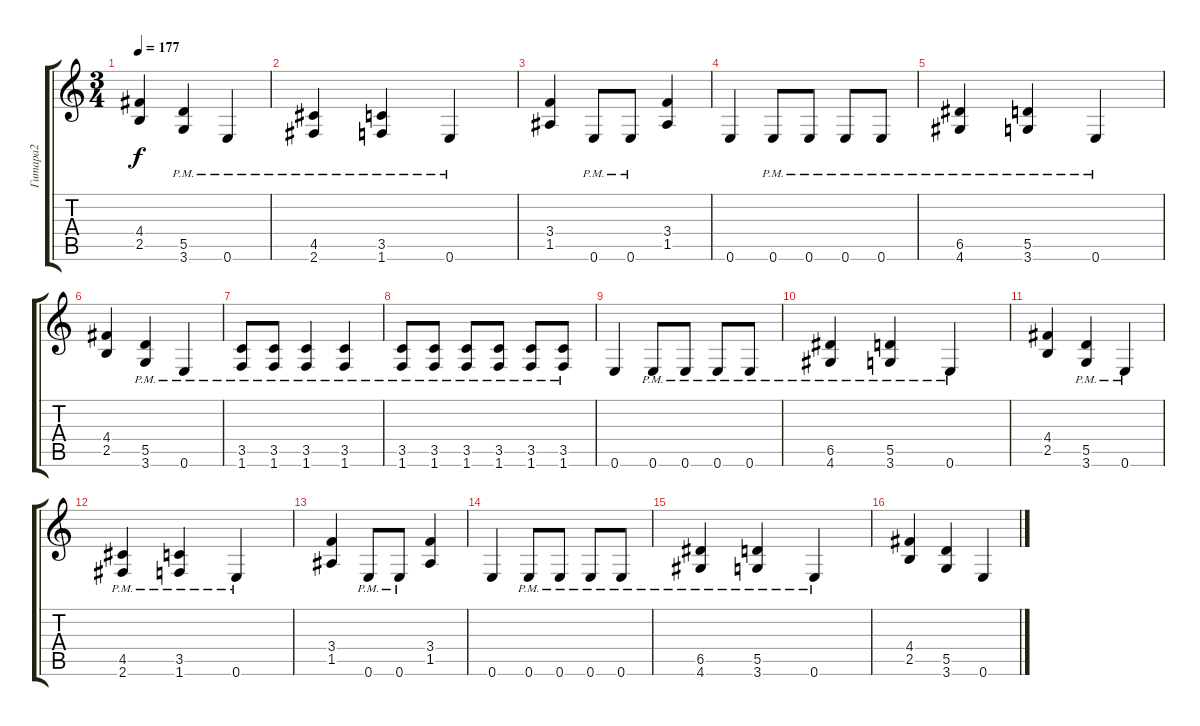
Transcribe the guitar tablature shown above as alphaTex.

\track ("Гитара2" "Гитара2") {instrument distortionguitar}
\staff {score tabs}
\tuning (E4 B3 G3 D3 A2 E2) {hide}
\ts (3 4)
\tempo 177
\clef g2
\ks c
(4.4 2.5).4{dy f} (5.5{pm} 3.6{pm}).4 0.6{pm}.4 |
(4.5{pm} 2.6{pm}).4 (3.5{pm} 1.6{pm}).4 0.6{pm}.4 |
(3.4 1.5).4 0.6{pm}.8 0.6{pm}.8 (3.4 1.5).4 |
0.6.4 0.6{pm}.8 0.6{pm}.8 0.6{pm}.8 0.6{pm}.8 |
(6.5{pm} 4.6{pm}).4 (5.5{pm} 3.6{pm}).4 0.6{pm}.4 |
(4.4 2.5).4 (5.5{pm} 3.6{pm}).4 0.6{pm}.4 |
(3.5{pm} 1.6{pm}).8 (3.5{pm} 1.6{pm}).8 (3.5{pm} 1.6{pm}).4 (3.5{pm} 1.6{pm}).4 |
(3.5{pm} 1.6{pm}).8 (3.5{pm} 1.6{pm}).8 (3.5{pm} 1.6{pm}).8 (3.5{pm} 1.6{pm}).8 (3.5{pm} 1.6{pm}).8 (3.5{pm} 1.6{pm}).8 |
0.6.4 0.6{pm}.8 0.6{pm}.8 0.6{pm}.8 0.6{pm}.8 |
(6.5{pm} 4.6{pm}).4 (5.5{pm} 3.6{pm}).4 0.6{pm}.4 |
(4.4 2.5).4 (5.5{pm} 3.6{pm}).4 0.6{pm}.4 |
(4.5{pm} 2.6{pm}).4 (3.5{pm} 1.6{pm}).4 0.6{pm}.4 |
(3.4 1.5).4 0.6{pm}.8 0.6{pm}.8 (3.4 1.5).4 |
0.6.4 0.6{pm}.8 0.6{pm}.8 0.6{pm}.8 0.6{pm}.8 |
(6.5{pm} 4.6{pm}).4 (5.5{pm} 3.6{pm}).4 0.6{pm}.4 |
(4.4 2.5).4 (5.5 3.6).4 0.6.4
